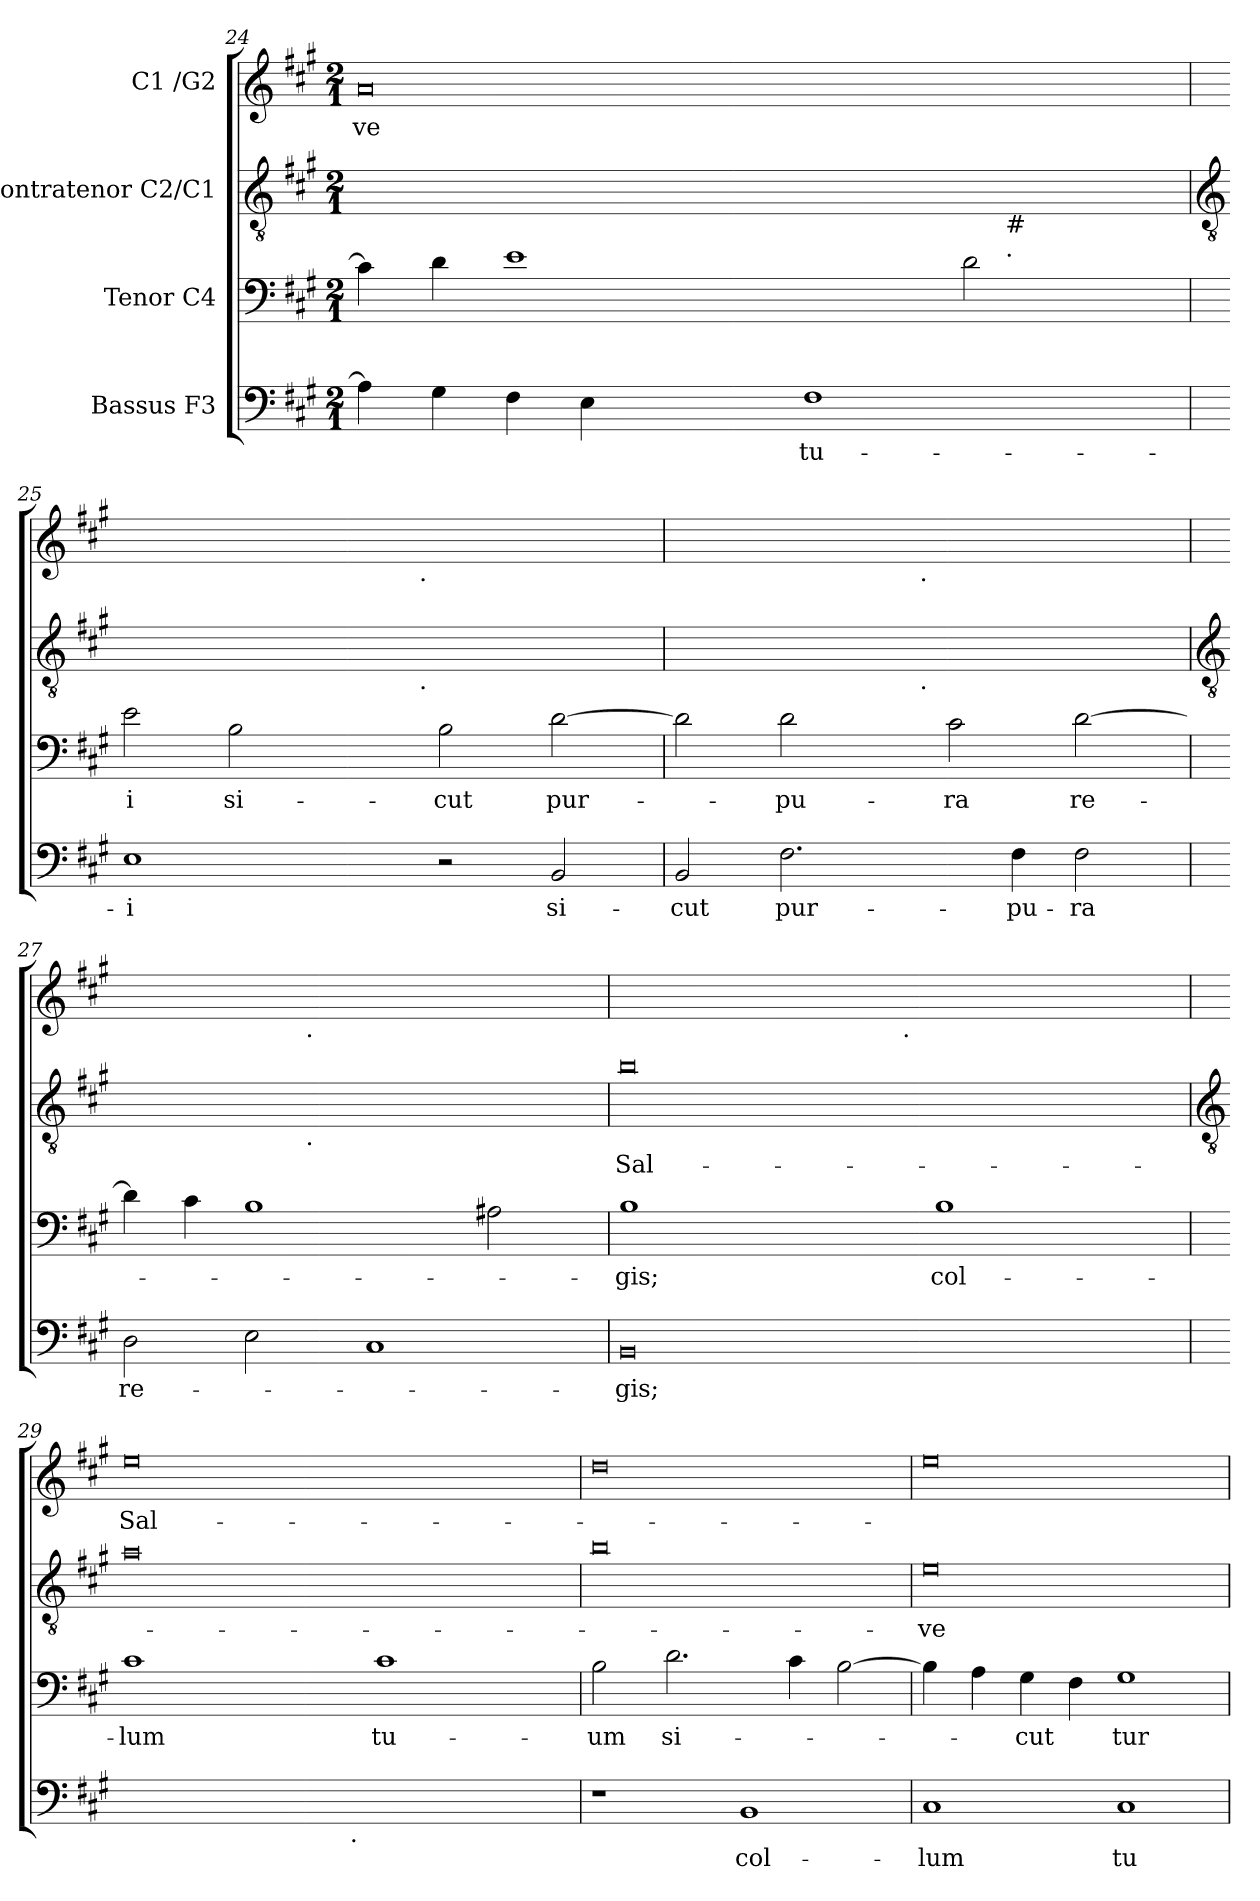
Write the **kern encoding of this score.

**kern	**text	**kern	**text	**kern	**text	**kern	**text
*part4	*part4	*part3	*part3	*part2	*part2	*part1	*part1
*staff4	*staff4	*staff3	*staff3	*staff2	*staff2	*staff1	*staff1
*I"Bassus F3	*	*I"Tenor C4	*	*I"Contratenor C2/C1	*	*I"C1 /G2	*
*clefF4	*	*clefF4	*	*clefGv2	*	*clefG2	*
*k[f#c#g#]	*	*k[f#c#g#]	*	*k[f#c#g#]	*	*k[f#c#g#]	*
*A:	*	*A:	*	*A:	*	*A:	*
*M2/1	*	*M2/1	*	*M2/1	*	*M2/1	*
=24	=24	=24	=24	=24	=24	=24	=24
!	!	!	!	!	!	!	!LO:LY:b
4A\]	.	4c#\]	.	4ryy	.	0a	-ve
4G#\	.	4d\	.	4ryy	.	.	.
4F#\	.	1e	.	4ryy	.	.	.
4E\	.	.	.	64ryy	.	.	.
.	.	.	.	64ryy	.	.	.
.	.	.	.	64ryy	.	.	.
.	.	.	.	64ryy	.	.	.
.	.	.	.	64ryy	.	.	.
.	.	.	.	64ryy	.	.	.
.	.	.	.	64ryy	.	.	.
.	.	.	.	64ryy	.	.	.
.	.	.	.	64ryy	.	.	.
.	.	.	.	64ryy	.	.	.
.	.	.	.	64ryy	.	.	.
.	.	.	.	64ryy	.	.	.
.	.	.	.	64ryy	.	.	.
.	.	.	.	64ryy	.	.	.
.	.	.	.	64ryy	.	.	.
.	.	.	.	4ryy	.	.	.
!	!LO:LY:b	!	!	!	!	!	!
1F#	tu-	.	.	.	.	.	.
.	.	.	.	4ryy	.	.	.
.	.	.	.	64ryy	.	.	.
.	.	2d\	.	64ryy	.	.	.
.	.	.	.	64ryy	.	.	.
.	.	.	.	64ryy	.	.	.
!	!	!	!	!LO:TX:b:t=#	!	!	!
!	!	!	!	!LO:TX:b:t=.	!	!	!
.	.	.	.	64ryy	.	.	.
.	.	.	.	4ryy	.	.	.
.	.	.	.	16ryy	.	.	.
.	.	.	.	16ryy	.	.	.
.	.	.	.	16ryy	.	.	.
!!LO:LB:g=z
=25	=25	=25	=25	=25	=25	=25	=25
*	*	*	*	*clefGv2	*	*	*
!	!LO:LY:b	!	!LO:LY:b	!	!	!	!
1E	-i	2e\	-i	4ryy	.	4ryy	.
.	.	.	.	4ryy	.	4ryy	.
!	!	!	!LO:LY:b	!	!	!	!
.	.	2B\	si-	4ryy	.	4ryy	.
.	.	.	.	64ryy	.	64ryy	.
.	.	.	.	64ryy	.	64ryy	.
.	.	.	.	64ryy	.	64ryy	.
.	.	.	.	64ryy	.	64ryy	.
.	.	.	.	64ryy	.	64ryy	.
.	.	.	.	64ryy	.	64ryy	.
.	.	.	.	64ryy	.	64ryy	.
.	.	.	.	64ryy	.	64ryy	.
.	.	.	.	64ryy	.	64ryy	.
.	.	.	.	64ryy	.	64ryy	.
.	.	.	.	64ryy	.	64ryy	.
.	.	.	.	64ryy	.	64ryy	.
.	.	.	.	64ryy	.	64ryy	.
.	.	.	.	64ryy	.	64ryy	.
!	!	!	!	!	!	!LO:TX:b:t=.	!
!	!	!	!	!LO:TX:b:t=.	!	!	!
.	.	.	.	64ryy	.	64ryy	.
.	.	.	.	4ryy	.	4ryy	.
!	!	!	!LO:LY:b	!	!	!	!
2r	.	2B\	-cut	.	.	.	.
.	.	.	.	4ryy	.	4ryy	.
.	.	.	.	4ryy	.	4ryy	.
!	!LO:LY:b	!	!LO:LY:b	!	!	!	!
2BB/	si-	[2d\	pur-	.	.	.	.
.	.	.	.	4ryy	.	4ryy	.
.	.	.	.	64ryy	.	64ryy	.
=26	=26	=26	=26	=26	=26	=26	=26
!	!LO:LY:b	!	!	!	!	!	!
2BB/	-cut	2d\]	.	4ryy	.	4ryy	.
.	.	.	.	4ryy	.	4ryy	.
!	!LO:LY:b	!	!LO:LY:b	!	!	!	!
2.F#\	pur-	2d\	-pu-	4ryy	.	4ryy	.
.	.	.	.	32ryy	.	32ryy	.
.	.	.	.	32ryy	.	32ryy	.
.	.	.	.	32ryy	.	32ryy	.
.	.	.	.	32ryy	.	32ryy	.
.	.	.	.	32ryy	.	32ryy	.
.	.	.	.	32ryy	.	32ryy	.
!	!	!	!	!	!	!LO:TX:b:t=.	!
!	!	!	!	!LO:TX:b:t=.	!	!	!
.	.	.	.	32ryy	.	32ryy	.
.	.	.	.	4ryy	.	4ryy	.
!	!	!	!LO:LY:b	!	!	!	!
.	.	2c#\	-ra	.	.	.	.
.	.	.	.	4ryy	.	4ryy	.
!	!LO:LY:b	!	!	!	!	!	!
4F#\	-pu-	.	.	.	.	.	.
.	.	.	.	4ryy	.	4ryy	.
!	!LO:LY:b	!	!LO:LY:b	!	!	!	!
2F#\	-ra	[2d\	re-	.	.	.	.
.	.	.	.	4ryy	.	4ryy	.
.	.	.	.	32ryy	.	32ryy	.
!!LO:LB:g=z
=27	=27	=27	=27	=27	=27	=27	=27
*	*	*	*	*clefGv2	*	*	*
!	!LO:LY:b	!	!	!	!	!	!
2D\	re-	4d\]	.	4ryy	.	4ryy	.
.	.	4c#\	.	4ryy	.	4ryy	.
2E\	.	1B	.	4ryy	.	4ryy	.
!	!	!	!	!	!	!LO:TX:b:t=.	!
!	!	!	!	!LO:TX:b:t=.	!	!	!
.	.	.	.	4ryy	.	4ryy	.
1C#	.	.	.	4ryy	.	4ryy	.
.	.	.	.	4ryy	.	4ryy	.
.	.	2A#X\	.	4ryy	.	4ryy	.
.	.	.	.	4ryy	.	4ryy	.
=28	=28	=28	=28	=28	=28	=28	=28
!	!LO:LY:b	!	!LO:LY:b	!	!LO:LY:b	!	!
0BB	-gis;	1B	-gis;	0b	Sal-	4ryy	.
.	.	.	.	.	.	4ryy	.
.	.	.	.	.	.	4ryy	.
.	.	.	.	.	.	32ryy	.
.	.	.	.	.	.	32ryy	.
.	.	.	.	.	.	32ryy	.
.	.	.	.	.	.	32ryy	.
.	.	.	.	.	.	32ryy	.
.	.	.	.	.	.	32ryy	.
!	!	!	!	!	!	!LO:TX:b:t=.	!
.	.	.	.	.	.	32ryy	.
.	.	.	.	.	.	4ryy	.
!	!	!	!LO:LY:b	!	!	!	!
.	.	1B	col-	.	.	.	.
.	.	.	.	.	.	4ryy	.
.	.	.	.	.	.	4ryy	.
.	.	.	.	.	.	4ryy	.
.	.	.	.	.	.	32ryy	.
!!LO:LB:g=z
=29	=29	=29	=29	=29	=29	=29	=29
*	*	*	*	*clefGv2	*	*	*
!	!	!	!LO:LY:b	!	!	!	!LO:LY:b
4ryy	.	1c#	-lum	0a	.	0ee	Sal-
4ryy	.	.	.	.	.	.	.
4ryy	.	.	.	.	.	.	.
32ryy	.	.	.	.	.	.	.
32ryy	.	.	.	.	.	.	.
32ryy	.	.	.	.	.	.	.
32ryy	.	.	.	.	.	.	.
32ryy	.	.	.	.	.	.	.
32ryy	.	.	.	.	.	.	.
!LO:TX:b:t=.	!	!	!	!	!	!	!
32ryy	.	.	.	.	.	.	.
4ryy	.	.	.	.	.	.	.
!	!	!	!LO:LY:b	!	!	!	!
.	.	1c#	tu-	.	.	.	.
4ryy	.	.	.	.	.	.	.
4ryy	.	.	.	.	.	.	.
4ryy	.	.	.	.	.	.	.
32ryy	.	.	.	.	.	.	.
=30	=30	=30	=30	=30	=30	=30	=30
!	!	!	!LO:LY:b	!	!	!	!
1r	.	2B\	-um	0b	.	0dd	.
!	!	!	!LO:LY:b	!	!	!	!
.	.	2.d\	si-	.	.	.	.
!	!LO:LY:b	!	!	!	!	!	!
1BB	col-	.	.	.	.	.	.
.	.	4c#\	.	.	.	.	.
.	.	[2B\	.	.	.	.	.
=31	=31	=31	=31	=31	=31	=31	=31
!	!LO:LY:b	!	!	!	!LO:LY:b	!	!
1C#	-lum	4B\]	.	0e	-ve	0ee	.
.	.	4A\	.	.	.	.	.
!	!	!	!LO:LY:b	!	!	!	!
.	.	4G#\	-cut	.	.	.	.
.	.	4F#\	.	.	.	.	.
!	!LO:LY:b	!	!LO:LY:b	!	!	!	!
1C#	tu-	1G#	tur-	.	.	.	.
=	=	=	=	=	=	=	=
*-	*-	*-	*-	*-	*-	*-	*-
